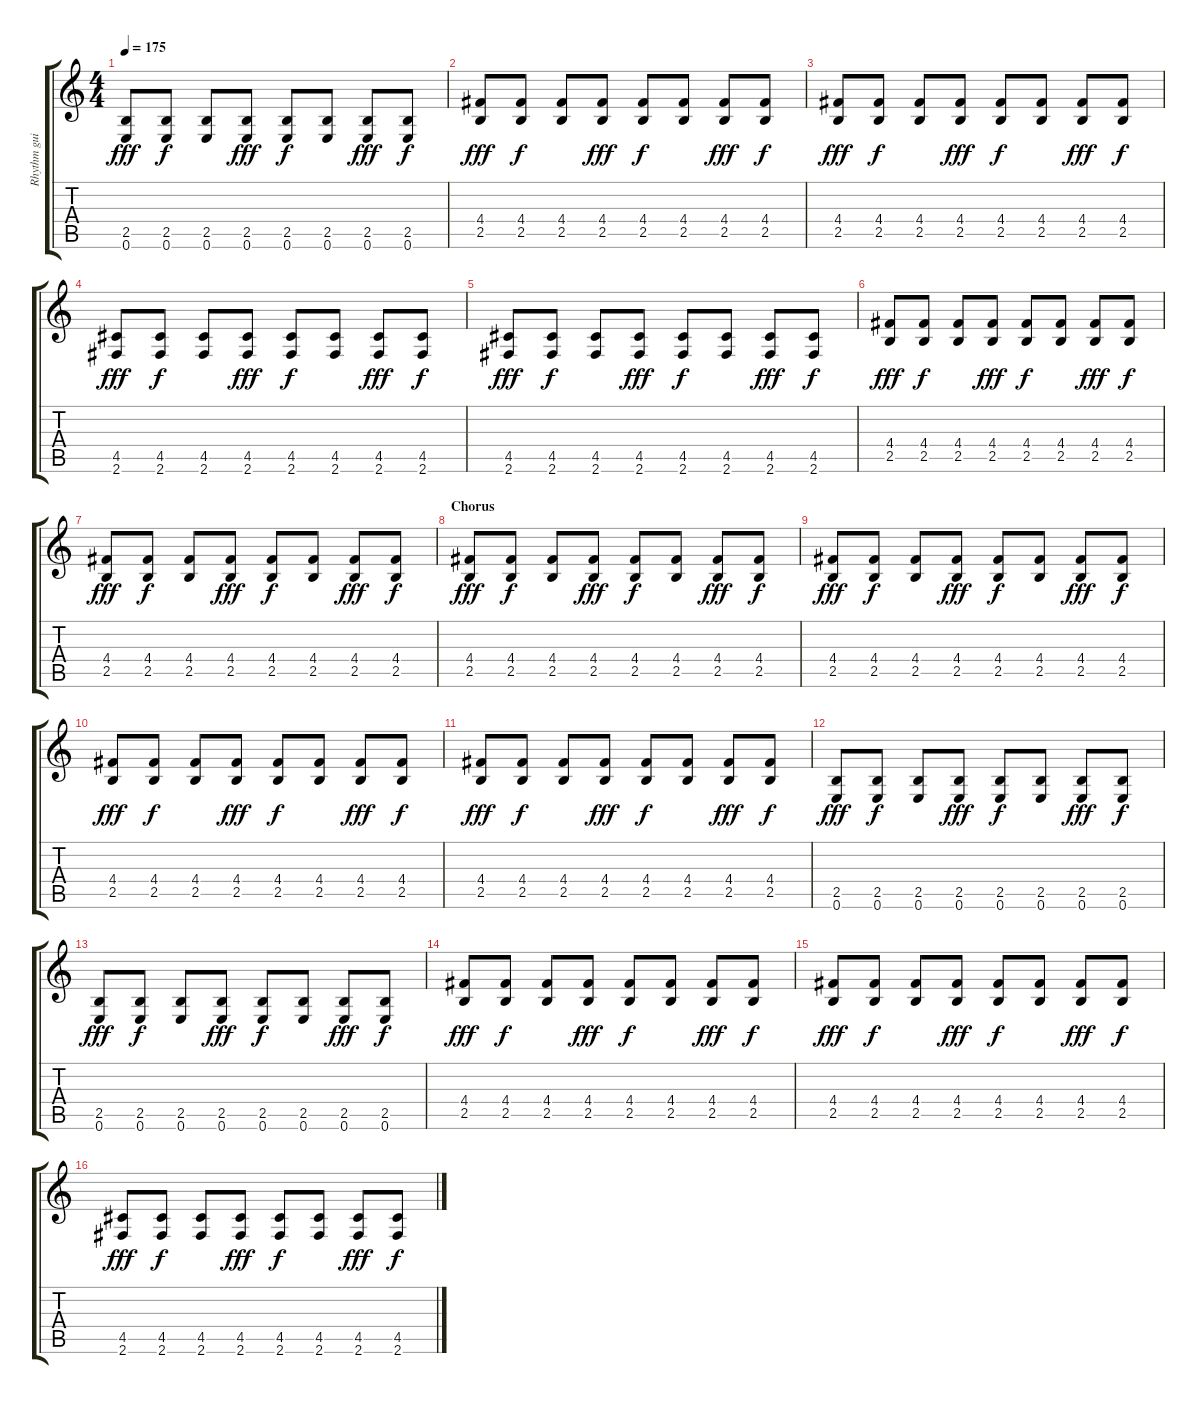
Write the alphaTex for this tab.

\track ("Rhythm guitar" "Rhythm gui") {instrument overdrivenguitar}
\staff {score tabs}
\tuning (E4 B3 G3 D3 A2 E2) {hide}
\ts (4 4)
\tempo 175
\clef g2
\ks c
(2.5 0.6).8{dy fff} (2.5 0.6).8{dy f} (2.5 0.6).8 (2.5 0.6).8{dy fff} (2.5 0.6).8{dy f} (2.5 0.6).8 (2.5 0.6).8{dy fff} (2.5 0.6).8{dy f} |
(4.4 2.5).8{dy fff} (4.4 2.5).8{dy f} (4.4 2.5).8 (4.4 2.5).8{dy fff} (4.4 2.5).8{dy f} (4.4 2.5).8 (4.4 2.5).8{dy fff} (4.4 2.5).8{dy f} |
(4.4 2.5).8{dy fff} (4.4 2.5).8{dy f} (4.4 2.5).8 (4.4 2.5).8{dy fff} (4.4 2.5).8{dy f} (4.4 2.5).8 (4.4 2.5).8{dy fff} (4.4 2.5).8{dy f} |
(4.5 2.6).8{dy fff} (4.5 2.6).8{dy f} (4.5 2.6).8 (4.5 2.6).8{dy fff} (4.5 2.6).8{dy f} (4.5 2.6).8 (4.5 2.6).8{dy fff} (4.5 2.6).8{dy f} |
(4.5 2.6).8{dy fff} (4.5 2.6).8{dy f} (4.5 2.6).8 (4.5 2.6).8{dy fff} (4.5 2.6).8{dy f} (4.5 2.6).8 (4.5 2.6).8{dy fff} (4.5 2.6).8{dy f} |
(4.4 2.5).8{dy fff} (4.4 2.5).8{dy f} (4.4 2.5).8 (4.4 2.5).8{dy fff} (4.4 2.5).8{dy f} (4.4 2.5).8 (4.4 2.5).8{dy fff} (4.4 2.5).8{dy f} |
(4.4 2.5).8{dy fff} (4.4 2.5).8{dy f} (4.4 2.5).8 (4.4 2.5).8{dy fff} (4.4 2.5).8{dy f} (4.4 2.5).8 (4.4 2.5).8{dy fff} (4.4 2.5).8{dy f} |
\section ("" "Chorus")
(4.4 2.5).8{dy fff} (4.4 2.5).8{dy f} (4.4 2.5).8 (4.4 2.5).8{dy fff} (4.4 2.5).8{dy f} (4.4 2.5).8 (4.4 2.5).8{dy fff} (4.4 2.5).8{dy f} |
(4.4 2.5).8{dy fff} (4.4 2.5).8{dy f} (4.4 2.5).8 (4.4 2.5).8{dy fff} (4.4 2.5).8{dy f} (4.4 2.5).8 (4.4 2.5).8{dy fff} (4.4 2.5).8{dy f} |
(4.4 2.5).8{dy fff} (4.4 2.5).8{dy f} (4.4 2.5).8 (4.4 2.5).8{dy fff} (4.4 2.5).8{dy f} (4.4 2.5).8 (4.4 2.5).8{dy fff} (4.4 2.5).8{dy f} |
(4.4 2.5).8{dy fff} (4.4 2.5).8{dy f} (4.4 2.5).8 (4.4 2.5).8{dy fff} (4.4 2.5).8{dy f} (4.4 2.5).8 (4.4 2.5).8{dy fff} (4.4 2.5).8{dy f} |
(2.5 0.6).8{dy fff} (2.5 0.6).8{dy f} (2.5 0.6).8 (2.5 0.6).8{dy fff} (2.5 0.6).8{dy f} (2.5 0.6).8 (2.5 0.6).8{dy fff} (2.5 0.6).8{dy f} |
(2.5 0.6).8{dy fff} (2.5 0.6).8{dy f} (2.5 0.6).8 (2.5 0.6).8{dy fff} (2.5 0.6).8{dy f} (2.5 0.6).8 (2.5 0.6).8{dy fff} (2.5 0.6).8{dy f} |
(4.4 2.5).8{dy fff} (4.4 2.5).8{dy f} (4.4 2.5).8 (4.4 2.5).8{dy fff} (4.4 2.5).8{dy f} (4.4 2.5).8 (4.4 2.5).8{dy fff} (4.4 2.5).8{dy f} |
(4.4 2.5).8{dy fff} (4.4 2.5).8{dy f} (4.4 2.5).8 (4.4 2.5).8{dy fff} (4.4 2.5).8{dy f} (4.4 2.5).8 (4.4 2.5).8{dy fff} (4.4 2.5).8{dy f} |
(4.5 2.6).8{dy fff} (4.5 2.6).8{dy f} (4.5 2.6).8 (4.5 2.6).8{dy fff} (4.5 2.6).8{dy f} (4.5 2.6).8 (4.5 2.6).8{dy fff} (4.5 2.6).8{dy f}
